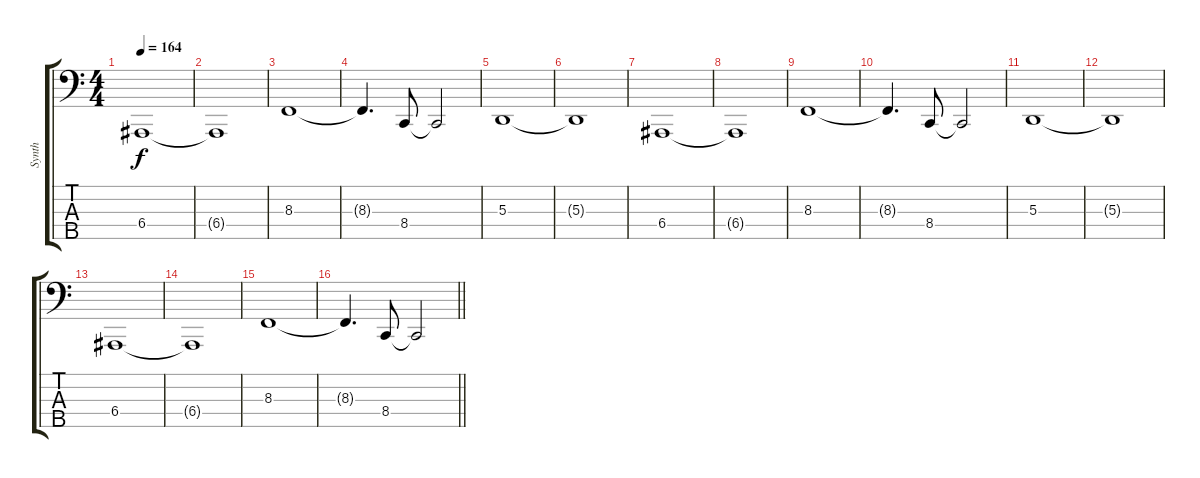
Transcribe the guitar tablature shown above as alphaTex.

\track ("Synth" "Synth") {instrument synthstrings1}
\staff {score tabs}
\tuning (G2 D2 A1 E1 B0) {hide}
\ts (4 4)
\tempo 164
\clef f4
\ks c
6.4.1{dy f} |
6.4{t}.1 |
8.3.1 |
8.3{t}.4{d} 8.4.8 8.4{t}.2 |
5.3.1 |
5.3{t}.1 |
6.4.1 |
6.4{t}.1 |
8.3.1 |
8.3{t}.4{d} 8.4.8 8.4{t}.2 |
5.3.1 |
5.3{t}.1 |
6.4.1 |
6.4{t}.1 |
8.3.1 |
\barLineRight lightlight
8.3{t}.4{d} 8.4.8 8.4{t}.2
